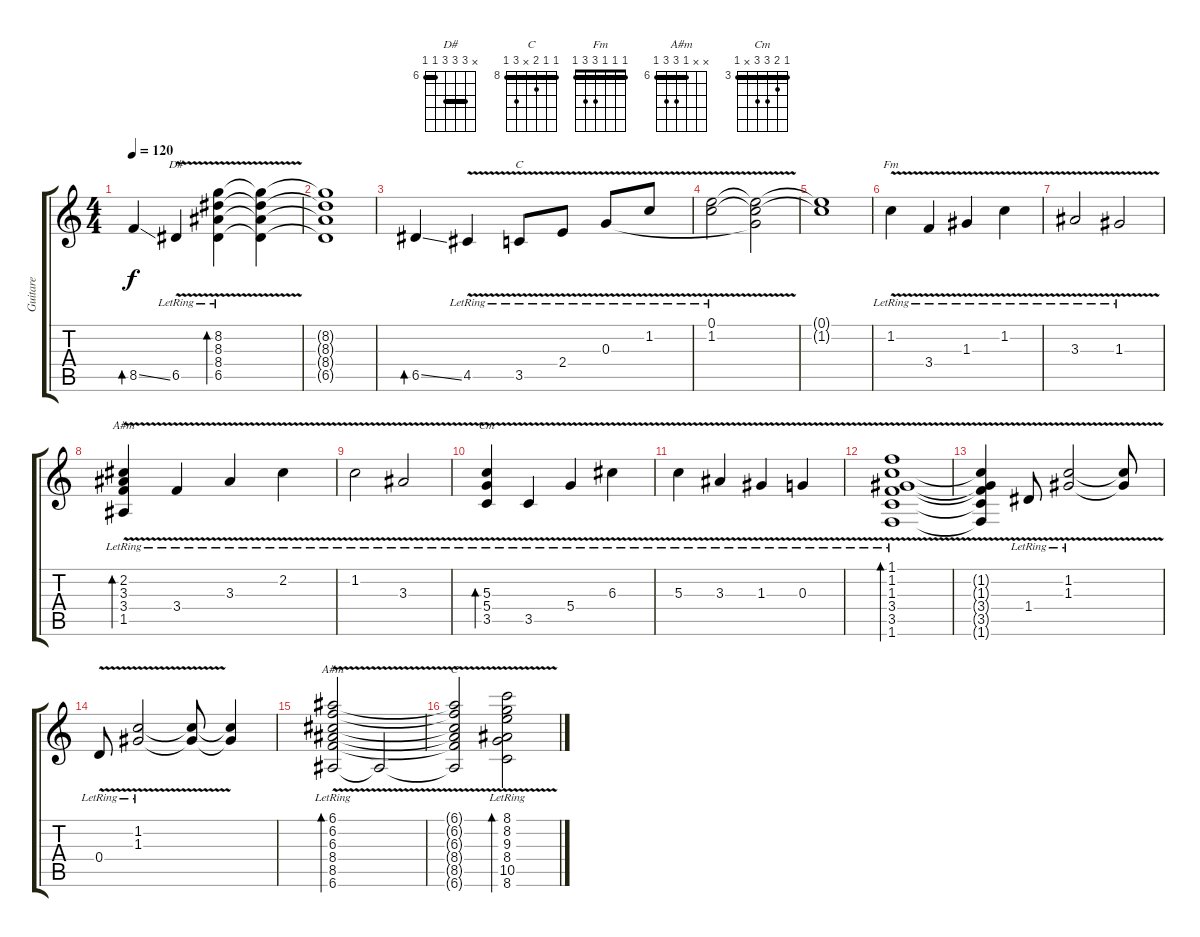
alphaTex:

\track ("Guitare" "Guitare") {instrument electricguitarjazz}
\staff {score tabs}
\tuning (E4 B3 G3 D3 A2 E2) {hide}
\chord ("D#" x 8 8 8 6 6) {firstfret 6 barre (6 8)}
\chord ("C" 0 1 0 2 3 x)
\chord ("Fm" 1 1 1 3 3 1) {barre 1}
\chord ("A#m" 1 2 3 3 x 1) {barre 1}
\chord ("Cm" 3 4 5 5 x 3) {firstfret 3 barre 3}
\chord ("A#m" x x 6 8 8 6) {firstfret 6 barre 6}
\chord ("C" 8 8 9 x 10 8) {firstfret 8 barre 8}
\ts (4 4)
\tempo 120
\clef g2
\ks c
8.5{ss}.4{bd 480 dy f} 6.5{v lr}.4{ch "D#"} (8.2 8.3{v lr} 8.4{lr} 6.5{lr}).4{bd 240} (8.2{t} 8.3{t} 8.4{t} 6.5{t}).4 |
(8.2{t} 8.3{t} 8.4{t} 6.5{t}).1 |
6.5{ss}.4{bd 480} 4.5{v lr}.4 3.5{v lr}.8{ch "C"} 2.4{v lr}.8 0.3{v lr}.8 1.2{v lr}.8 |
(0.1{v lr} 1.2{v}).2 (0.1{t} 1.2{t} 0.3{t}).2 |
(0.1{t} 1.2{t}).1 |
1.2{v lr}.4{ch "Fm"} 3.4{v lr}.4 1.3{v lr}.4 1.2{v lr}.4 |
3.3{v lr}.2 1.3{v lr}.2 |
(2.2{v lr} 3.3{v lr} 3.4{v lr} 1.5{v lr}).4{bd 30 ch "A#m"} 3.4{v lr}.4 3.3{v lr}.4 2.2{v lr}.4 |
1.2{v lr}.2 3.3{v lr}.2 |
(5.3{v lr} 5.4{v lr} 3.5{v lr}).4{bd 30 ch "Cm"} 3.5{v lr}.4 5.4{v lr}.4 6.3{v lr}.4 |
5.3{v lr}.4 3.3{v lr}.4 1.3{v lr}.4 0.3{v lr}.4 |
(1.1{lr} 1.2{lr} 1.3{lr} 3.4{v lr} 3.5{lr} 1.6{lr}).1{bd 480} |
(1.2{t} 1.3{t} 3.4{t} 3.5{t} 1.6{t}).4 1.4{v lr}.8 (1.2{v lr} 1.3{v lr}).2 (1.2{t} 1.3{t}).8 |
0.4{v lr}.8 (1.2{v lr} 1.3{v lr}).2 (1.2{t} 1.3{t}).8 (1.2{t} 1.3{t}).4 |
(6.1 6.2 6.3{v lr} 8.4{v lr} 8.5{v lr} 6.6{v lr}).2{bd 480 ch "A#m"} 6.6{t}.2 |
(6.1{t} 6.2{t} 6.3{t} 8.4{t} 8.5{t} 6.6{t}).2{ch "C"} (8.1{v lr} 8.2{v lr} 9.3{v lr} 8.4{v lr} 10.5{v lr} 8.6{v lr}).2{bd 480}
